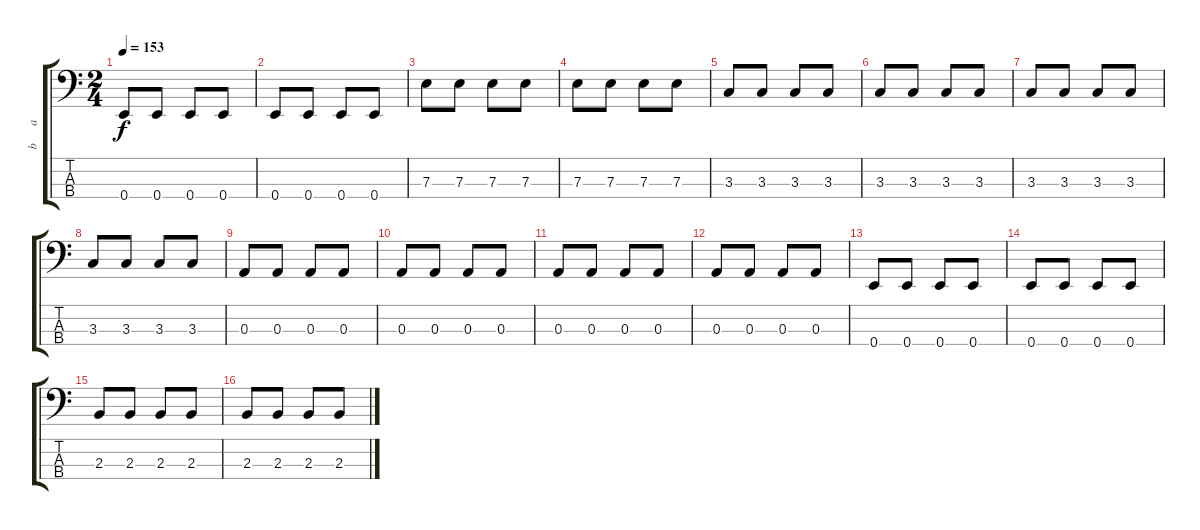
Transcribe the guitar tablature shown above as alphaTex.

\track ("b      a       s      s" "b      a  ") {instrument electricbassfinger}
\staff {score tabs}
\tuning (G2 D2 A1 E1) {hide}
\ts (2 4)
\tempo 153
\clef f4
\ks c
0.4.8{dy f} 0.4.8 0.4.8 0.4.8 |
0.4.8 0.4.8 0.4.8 0.4.8 |
7.3.8 7.3.8 7.3.8 7.3.8 |
7.3.8 7.3.8 7.3.8 7.3.8 |
3.3.8 3.3.8 3.3.8 3.3.8 |
3.3.8 3.3.8 3.3.8 3.3.8 |
3.3.8 3.3.8 3.3.8 3.3.8 |
3.3.8 3.3.8 3.3.8 3.3.8 |
0.3.8 0.3.8 0.3.8 0.3.8 |
0.3.8 0.3.8 0.3.8 0.3.8 |
0.3.8 0.3.8 0.3.8 0.3.8 |
0.3.8 0.3.8 0.3.8 0.3.8 |
0.4.8 0.4.8 0.4.8 0.4.8 |
0.4.8 0.4.8 0.4.8 0.4.8 |
2.3.8 2.3.8 2.3.8 2.3.8 |
2.3.8 2.3.8 2.3.8 2.3.8
